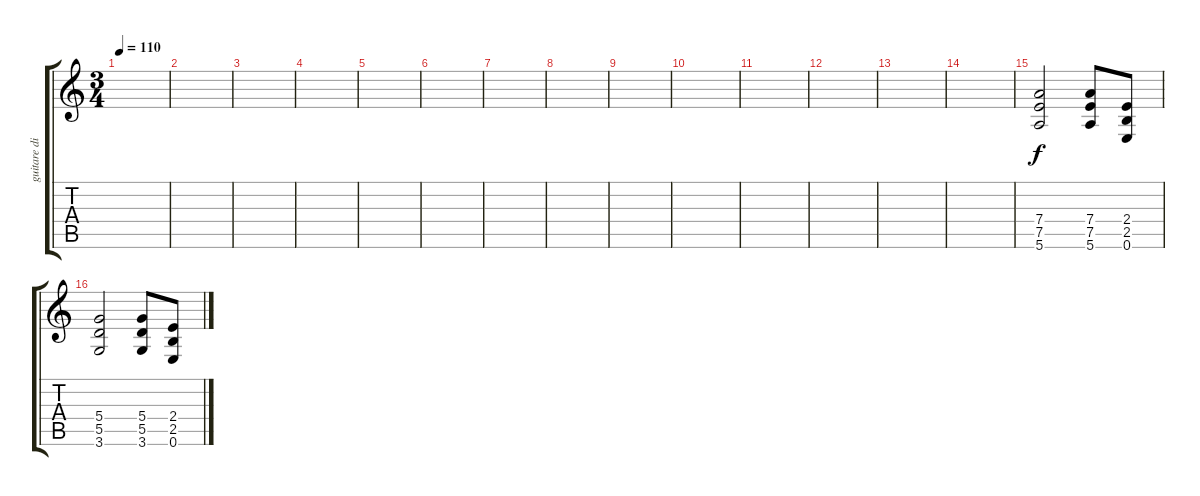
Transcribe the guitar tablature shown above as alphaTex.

\track ("guitare disto" "guitare di") {instrument distortionguitar}
\staff {score tabs}
\tuning (E4 B3 G3 D3 A2 E2) {hide}
\ts (3 4)
\tempo 110
\clef g2
\ks c
|
|
|
|
|
|
|
|
|
|
|
|
|
|
(7.4 7.5 5.6).2{instrument distortionguitar} (7.4 7.5 5.6).8 (2.4 2.5 0.6).8 |
(5.4 5.5 3.6).2 (5.4 5.5 3.6).8 (2.4 2.5 0.6).8
